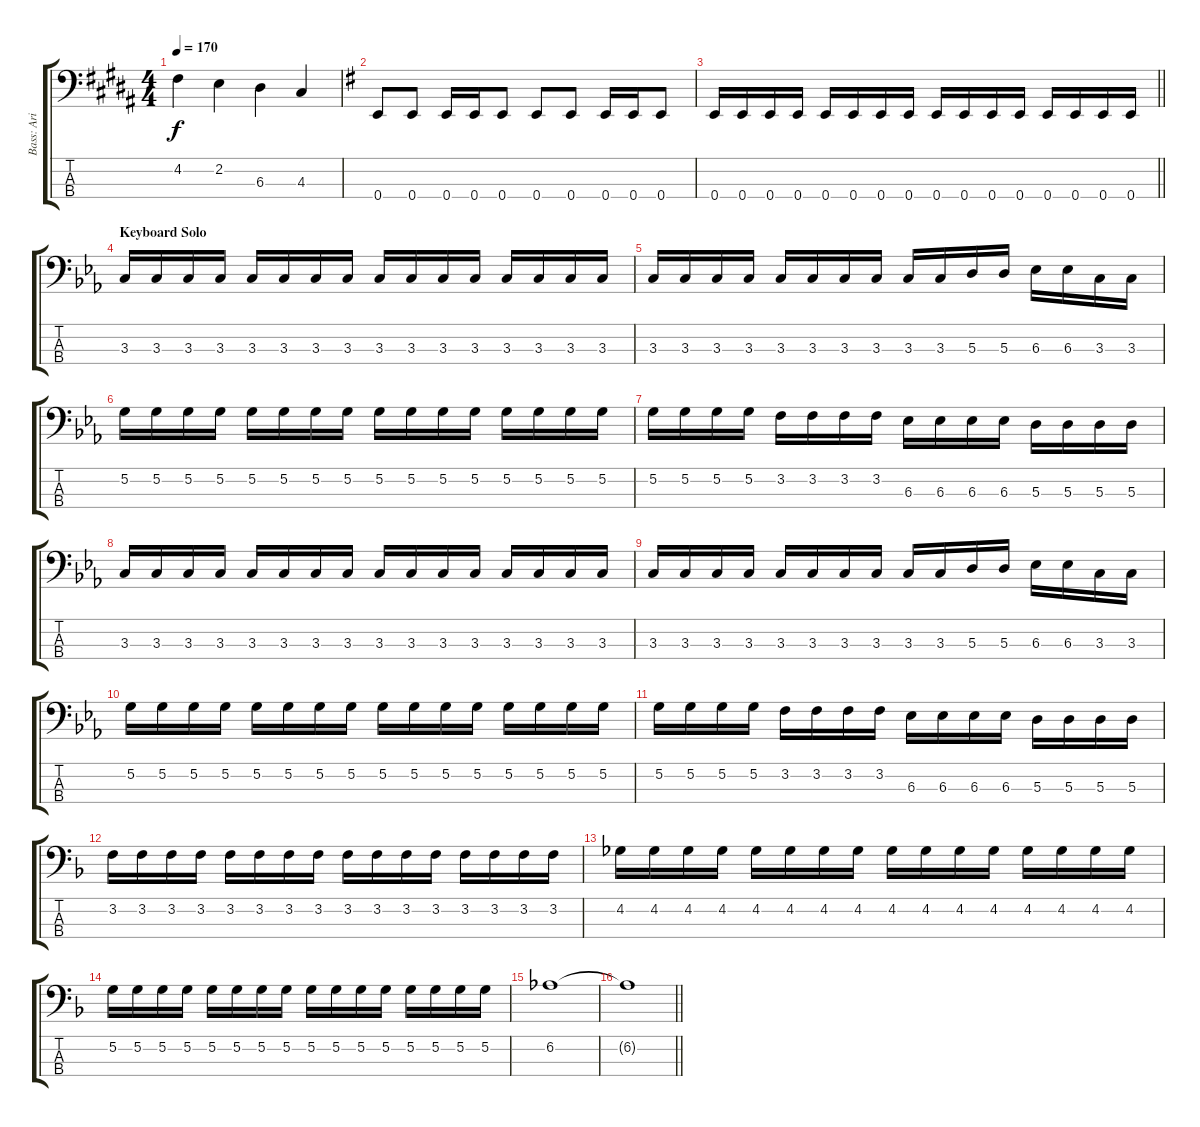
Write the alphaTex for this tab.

\track ("Bass: Ari Katajamäki" "Bass: Ari ") {instrument electricbassfinger}
\staff {score tabs}
\tuning (G2 D2 A1 E1) {hide}
\ts (4 4)
\tempo 170
\clef f4
\ks b
4.2.4{dy f} 2.2.4 6.3.4 4.3.4 |
\ks eminor
0.4.8 0.4.8 0.4.16 0.4.16 0.4.8 0.4.8 0.4.8 0.4.16 0.4.16 0.4.8 |
\barLineRight lightlight
0.4.16 0.4.16 0.4.16 0.4.16 0.4.16 0.4.16 0.4.16 0.4.16 0.4.16 0.4.16 0.4.16 0.4.16 0.4.16 0.4.16 0.4.16 0.4.16 |
\section ("" "Keyboard Solo")
\ks cminor
3.3.16 3.3.16 3.3.16 3.3.16 3.3.16 3.3.16 3.3.16 3.3.16 3.3.16 3.3.16 3.3.16 3.3.16 3.3.16 3.3.16 3.3.16 3.3.16 |
3.3.16 3.3.16 3.3.16 3.3.16 3.3.16 3.3.16 3.3.16 3.3.16 3.3.16 3.3.16 5.3.16 5.3.16 6.3.16 6.3.16 3.3.16 3.3.16 |
5.2.16 5.2.16 5.2.16 5.2.16 5.2.16 5.2.16 5.2.16 5.2.16 5.2.16 5.2.16 5.2.16 5.2.16 5.2.16 5.2.16 5.2.16 5.2.16 |
5.2.16 5.2.16 5.2.16 5.2.16 3.2.16 3.2.16 3.2.16 3.2.16 6.3.16 6.3.16 6.3.16 6.3.16 5.3.16 5.3.16 5.3.16 5.3.16 |
3.3.16 3.3.16 3.3.16 3.3.16 3.3.16 3.3.16 3.3.16 3.3.16 3.3.16 3.3.16 3.3.16 3.3.16 3.3.16 3.3.16 3.3.16 3.3.16 |
3.3.16 3.3.16 3.3.16 3.3.16 3.3.16 3.3.16 3.3.16 3.3.16 3.3.16 3.3.16 5.3.16 5.3.16 6.3.16 6.3.16 3.3.16 3.3.16 |
5.2.16 5.2.16 5.2.16 5.2.16 5.2.16 5.2.16 5.2.16 5.2.16 5.2.16 5.2.16 5.2.16 5.2.16 5.2.16 5.2.16 5.2.16 5.2.16 |
5.2.16 5.2.16 5.2.16 5.2.16 3.2.16 3.2.16 3.2.16 3.2.16 6.3.16 6.3.16 6.3.16 6.3.16 5.3.16 5.3.16 5.3.16 5.3.16 |
\ks f
3.2.16 3.2.16 3.2.16 3.2.16 3.2.16 3.2.16 3.2.16 3.2.16 3.2.16 3.2.16 3.2.16 3.2.16 3.2.16 3.2.16 3.2.16 3.2.16 |
4.2.16 4.2.16 4.2.16 4.2.16 4.2.16 4.2.16 4.2.16 4.2.16 4.2.16 4.2.16 4.2.16 4.2.16 4.2.16 4.2.16 4.2.16 4.2.16 |
5.2.16 5.2.16 5.2.16 5.2.16 5.2.16 5.2.16 5.2.16 5.2.16 5.2.16 5.2.16 5.2.16 5.2.16 5.2.16 5.2.16 5.2.16 5.2.16 |
6.2.1 |
\barLineRight lightlight
6.2{t}.1
